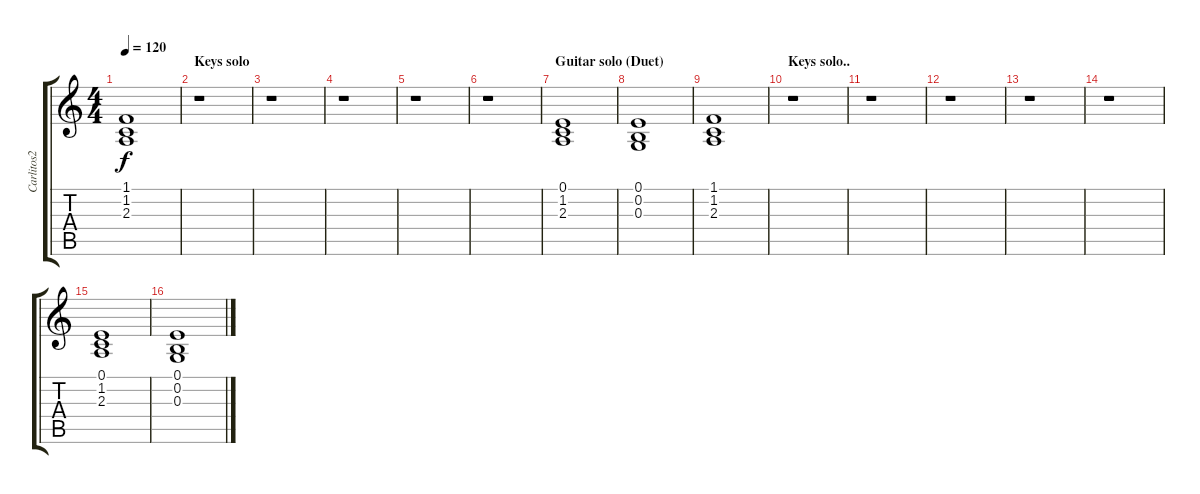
\track ("Carlitos2" "Carlitos2") {instrument choiraahs}
\staff {score tabs}
\tuning (E4 B3 G3 D3 A2 E2) {hide}
\ts (4 4)
\tempo 120
\clef g2
\ks c
(1.1 1.2 2.3).1{dy f} |
\section ("" "Keys solo")
r.1 |
r.1 |
r.1 |
r.1 |
r.1 |
\section ("" "Guitar solo (Duet)")
(0.1 1.2 2.3).1 |
(0.1 0.2 0.3).1 |
(1.1 1.2 2.3).1 |
\section ("" "Keys solo..")
r.1 |
r.1 |
r.1 |
r.1 |
r.1 |
(0.1 1.2 2.3).1 |
(0.1 0.2 0.3).1
